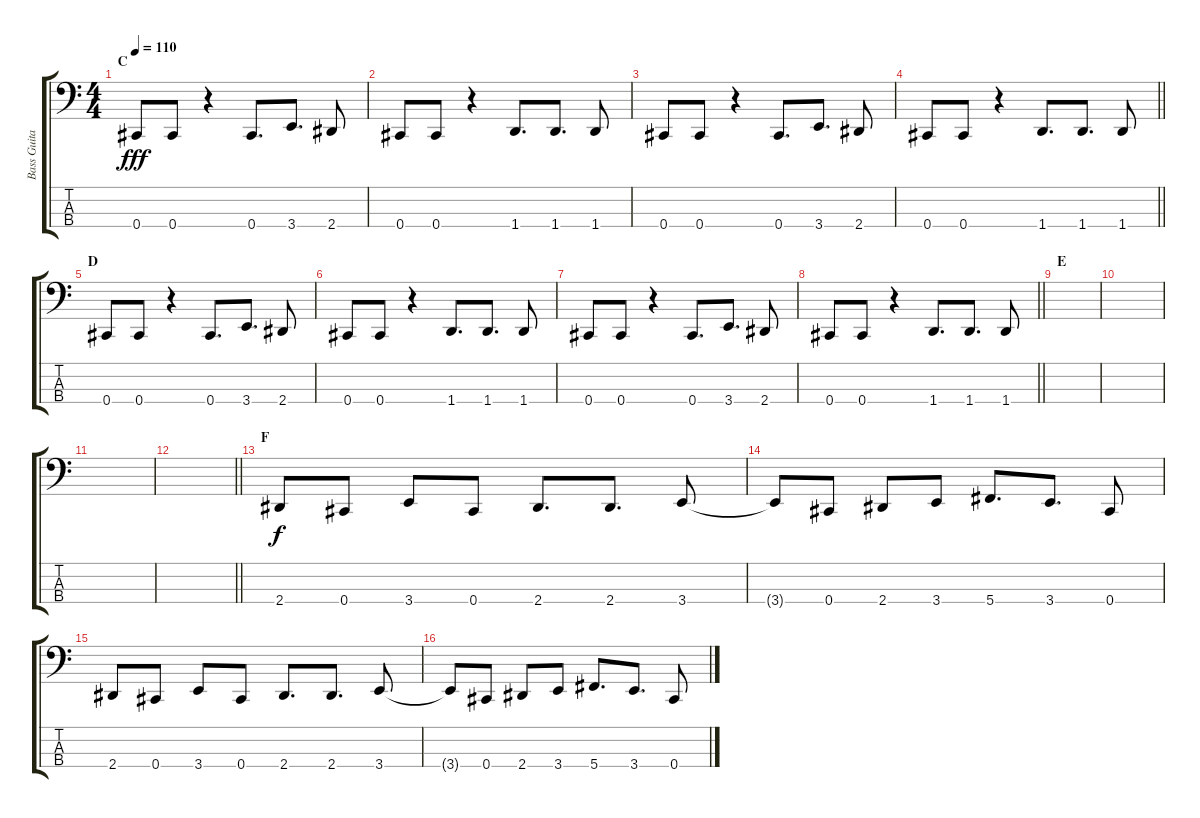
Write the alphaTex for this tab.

\track ("Bass Guitar" "Bass Guita") {instrument electricbasspick}
\staff {score tabs}
\tuning (Gb2 Db2 Ab1 Db1) {hide}
\ts (4 4)
\section ("" "C")
\tempo 110
\clef f4
\ks c
0.4.8{dy fff} 0.4.8 r.4 0.4.8{d} 3.4.8{d} 2.4.8 |
0.4.8 0.4.8 r.4 1.4.8{d} 1.4.8{d} 1.4.8 |
0.4.8 0.4.8 r.4 0.4.8{d} 3.4.8{d} 2.4.8 |
\barLineRight lightlight
0.4.8 0.4.8 r.4 1.4.8{d} 1.4.8{d} 1.4.8 |
\section ("" "D")
0.4.8 0.4.8 r.4 0.4.8{d} 3.4.8{d} 2.4.8 |
0.4.8 0.4.8 r.4 1.4.8{d} 1.4.8{d} 1.4.8 |
0.4.8 0.4.8 r.4 0.4.8{d} 3.4.8{d} 2.4.8 |
\barLineRight lightlight
0.4.8 0.4.8 r.4 1.4.8{d} 1.4.8{d} 1.4.8 |
\section ("" "E")
|
|
|
\barLineRight lightlight
|
\section ("" "F")
2.4.8{dy f} 0.4.8 3.4.8 0.4.8 2.4.8{d} 2.4.8{d} 3.4.8 |
3.4{t}.8 0.4.8 2.4.8 3.4.8 5.4.8{d} 3.4.8{d} 0.4.8 |
2.4.8 0.4.8 3.4.8 0.4.8 2.4.8{d} 2.4.8{d} 3.4.8 |
3.4{t}.8 0.4.8 2.4.8 3.4.8 5.4.8{d} 3.4.8{d} 0.4.8
